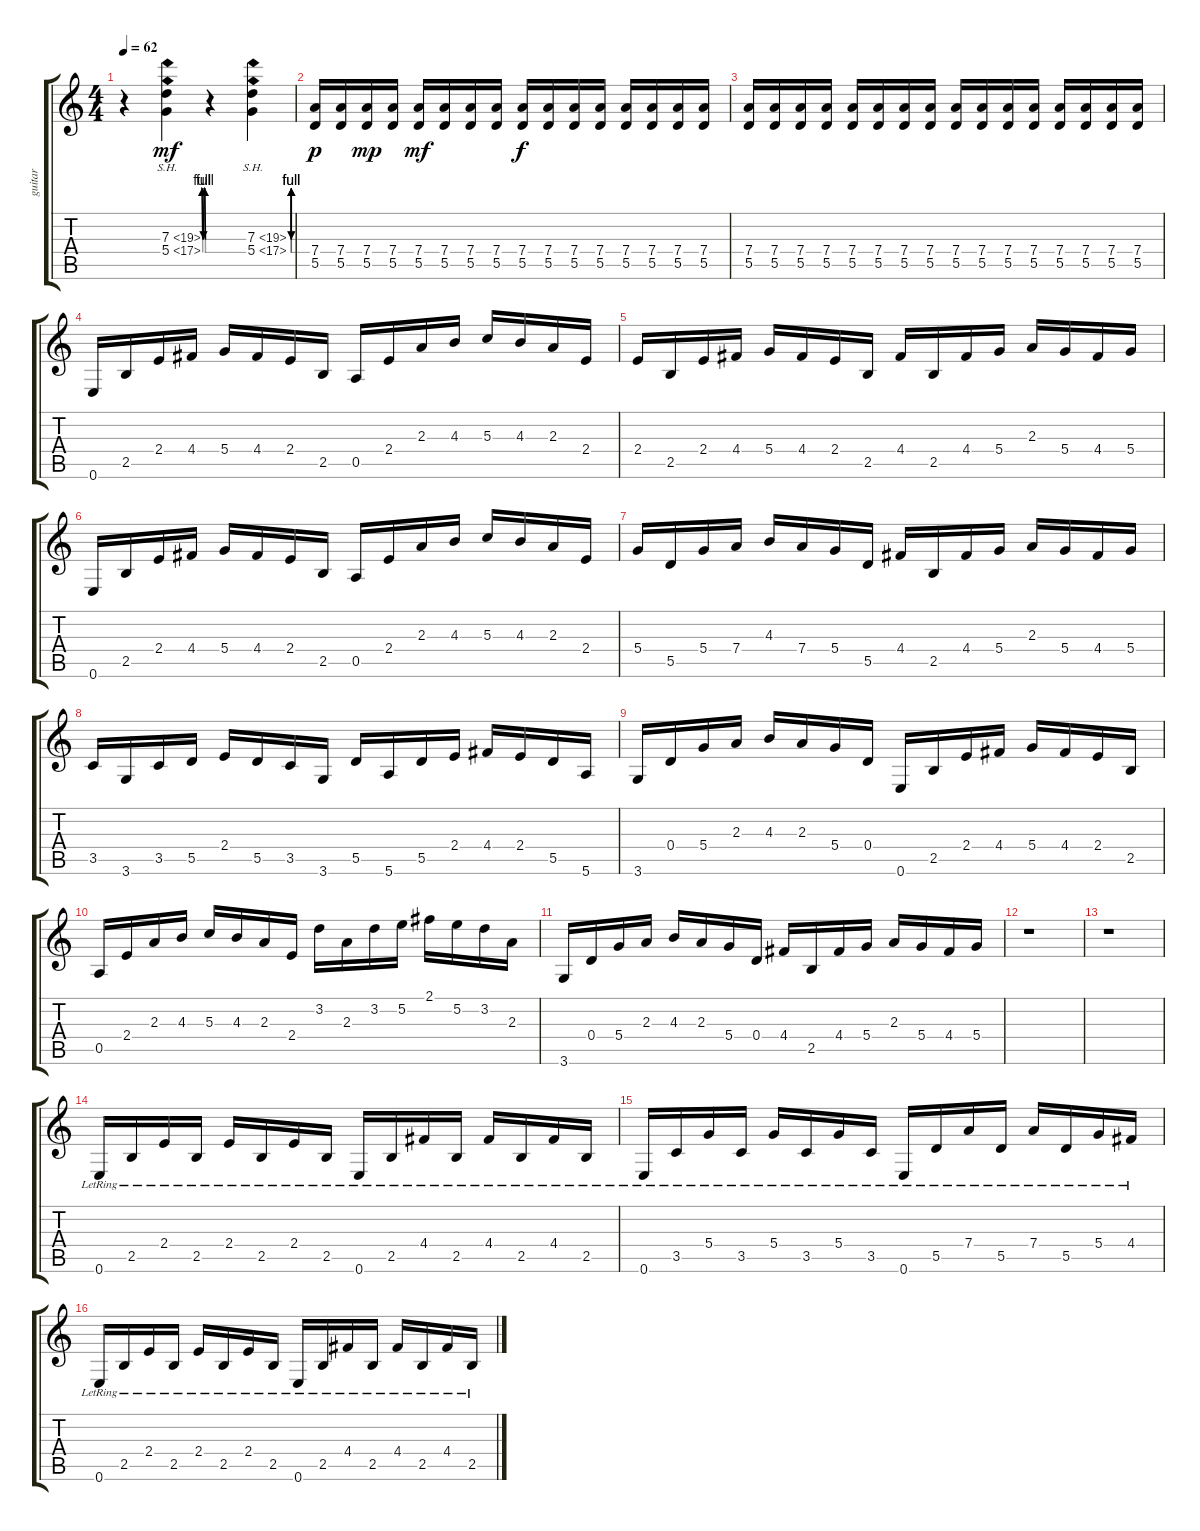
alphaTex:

\track ("guitar" "guitar") {instrument electricguitarjazz}
\staff {score tabs}
\tuning (E4 B3 G3 D3 A2 E2) {hide}
\ts (4 4)
\tempo 62
\clef g2
\ks c
r.4{dy mf} (7.3{be (custom 0 0 10 4 20 4 30 0 40 0 50 4 60 4) sh 12} 5.4{be (custom 0 0 10 4 20 4 30 0 40 0 50 4 60 4) sh 12}).4 r.4 (7.3{be (custom 0 0 10 4 20 4 30 0 40 0 50 4 60 4) sh 12} 5.4{be (custom 0 0 10 4 20 4 30 0 40 0 50 4 60 4) sh 12}).4 |
(7.4 5.5).16{dy p} (7.4 5.5).16 (7.4 5.5).16{dy mp} (7.4 5.5).16 (7.4 5.5).16{dy mf} (7.4 5.5).16 (7.4 5.5).16 (7.4 5.5).16 (7.4 5.5).16{dy f} (7.4 5.5).16 (7.4 5.5).16 (7.4 5.5).16 (7.4 5.5).16 (7.4 5.5).16 (7.4 5.5).16 (7.4 5.5).16 |
(7.4 5.5).16 (7.4 5.5).16 (7.4 5.5).16 (7.4 5.5).16 (7.4 5.5).16 (7.4 5.5).16 (7.4 5.5).16 (7.4 5.5).16 (7.4 5.5).16 (7.4 5.5).16 (7.4 5.5).16 (7.4 5.5).16 (7.4 5.5).16 (7.4 5.5).16 (7.4 5.5).16 (7.4 5.5).16 |
0.6.16 2.5.16 2.4.16 4.4.16 5.4.16 4.4.16 2.4.16 2.5.16 0.5.16 2.4.16 2.3.16 4.3.16 5.3.16 4.3.16 2.3.16 2.4.16 |
2.4.16 2.5.16 2.4.16 4.4.16 5.4.16 4.4.16 2.4.16 2.5.16 4.4.16 2.5.16 4.4.16 5.4.16 2.3.16 5.4.16 4.4.16 5.4.16 |
0.6.16 2.5.16 2.4.16 4.4.16 5.4.16 4.4.16 2.4.16 2.5.16 0.5.16 2.4.16 2.3.16 4.3.16 5.3.16 4.3.16 2.3.16 2.4.16 |
5.4.16 5.5.16 5.4.16 7.4.16 4.3.16 7.4.16 5.4.16 5.5.16 4.4.16 2.5.16 4.4.16 5.4.16 2.3.16 5.4.16 4.4.16 5.4.16 |
3.5.16 3.6.16 3.5.16 5.5.16 2.4.16 5.5.16 3.5.16 3.6.16 5.5.16 5.6.16 5.5.16 2.4.16 4.4.16 2.4.16 5.5.16 5.6.16 |
3.6.16 0.4.16 5.4.16 2.3.16 4.3.16 2.3.16 5.4.16 0.4.16 0.6.16 2.5.16 2.4.16 4.4.16 5.4.16 4.4.16 2.4.16 2.5.16 |
0.5.16 2.4.16 2.3.16 4.3.16 5.3.16 4.3.16 2.3.16 2.4.16 3.2.16 2.3.16 3.2.16 5.2.16 2.1.16 5.2.16 3.2.16 2.3.16 |
3.6.16 0.4.16 5.4.16 2.3.16 4.3.16 2.3.16 5.4.16 0.4.16 4.4.16 2.5.16 4.4.16 5.4.16 2.3.16 5.4.16 4.4.16 5.4.16 |
r.1 |
r.1 |
0.6{lr}.16{instrument electricguitarjazz} 2.5{lr}.16 2.4{lr}.16 2.5{lr}.16 2.4{lr}.16 2.5{lr}.16 2.4{lr}.16 2.5{lr}.16 0.6{lr}.16 2.5{lr}.16 4.4{lr}.16 2.5{lr}.16 4.4{lr}.16 2.5{lr}.16 4.4{lr}.16 2.5{lr}.16 |
0.6{lr}.16 3.5{lr}.16 5.4{lr}.16 3.5{lr}.16 5.4{lr}.16 3.5{lr}.16 5.4{lr}.16 3.5{lr}.16 0.6{lr}.16 5.5{lr}.16 7.4{lr}.16 5.5{lr}.16 7.4{lr}.16 5.5{lr}.16 5.4{lr}.16 4.4{lr}.16 |
0.6{lr}.16 2.5{lr}.16 2.4{lr}.16 2.5{lr}.16 2.4{lr}.16 2.5{lr}.16 2.4{lr}.16 2.5{lr}.16 0.6{lr}.16 2.5{lr}.16 4.4{lr}.16 2.5{lr}.16 4.4{lr}.16 2.5{lr}.16 4.4{lr}.16 2.5{lr}.16
